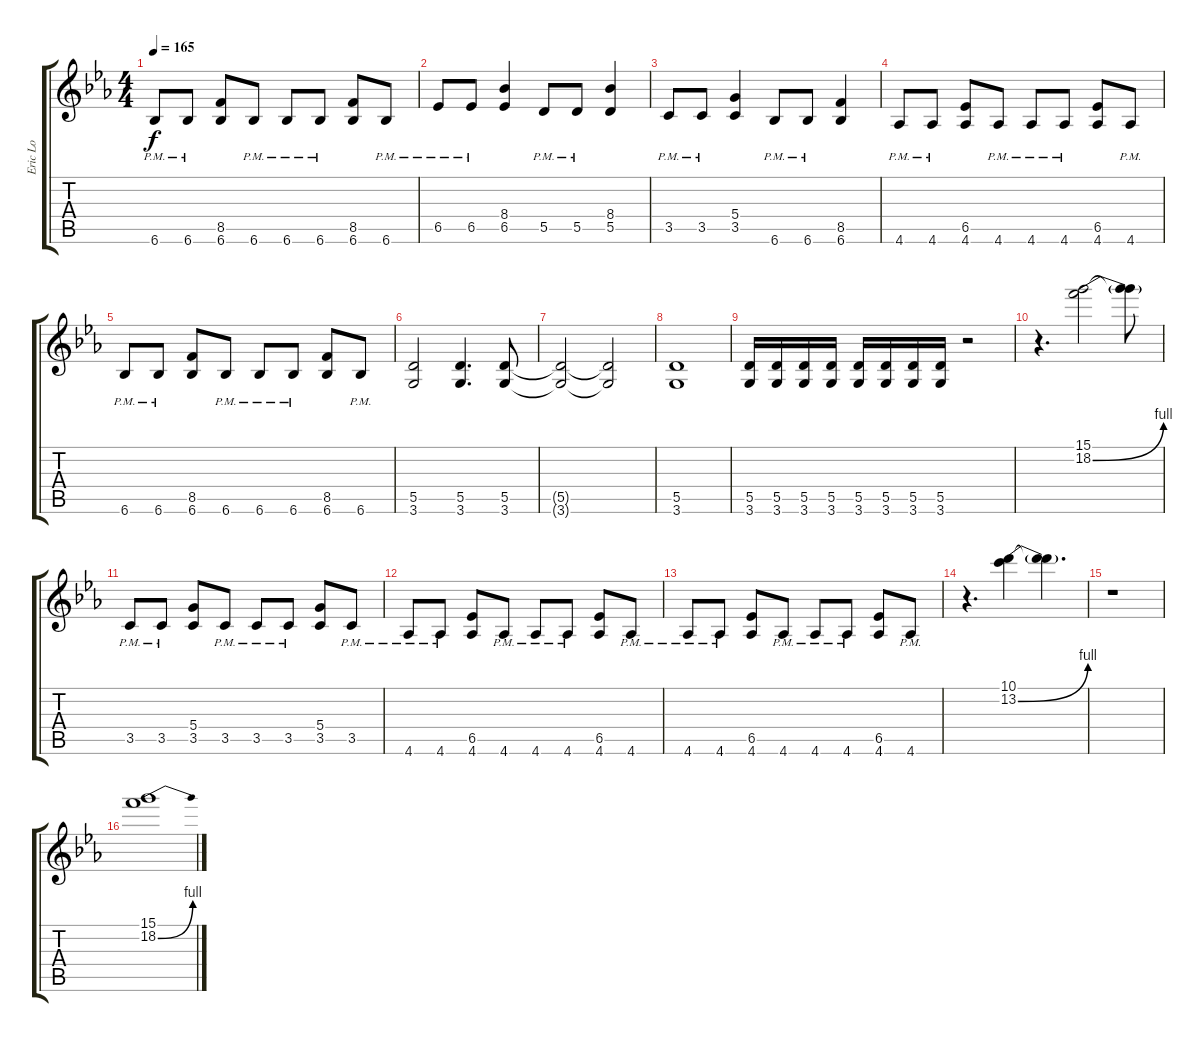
\track ("Eric Lo" "Eric Lo") {instrument overdrivenguitar}
\staff {score tabs}
\tuning (E4 B3 G3 D3 A2 E2) {hide}
\ts (4 4)
\tempo 165
\clef g2
\ks cminor
6.6{pm}.8{dy f} 6.6{pm}.8 (8.5 6.6).8 6.6{pm}.8 6.6{pm}.8 6.6{pm}.8 (8.5 6.6).8 6.6{pm}.8 |
6.5{pm}.8 6.5{pm}.8 (8.4 6.5).4 5.5{pm}.8 5.5{pm}.8 (8.4 5.5).4 |
3.5{pm}.8 3.5{pm}.8 (5.4 3.5).4 6.6{pm}.8 6.6{pm}.8 (8.5 6.6).4 |
4.6{pm}.8 4.6{pm}.8 (6.5 4.6).8 4.6{pm}.8 4.6{pm}.8 4.6{pm}.8 (6.5 4.6).8 4.6{pm}.8 |
6.6{pm}.8 6.6{pm}.8 (8.5 6.6).8 6.6{pm}.8 6.6{pm}.8 6.6{pm}.8 (8.5 6.6).8 6.6{pm}.8 |
(5.5 3.6).2 (5.5 3.6).4{d} (5.5 3.6).8 |
(5.5{t} 3.6{t}).2 (5.5{t} 3.6{t}).2 |
(5.5 3.6).1 |
(5.5 3.6).16 (5.5 3.6).16 (5.5 3.6).16 (5.5 3.6).16 (5.5 3.6).16 (5.5 3.6).16 (5.5 3.6).16 (5.5 3.6).16 r.2 |
r.4{d} (15.1 18.2{be (bend 0 0 60 4)}).2 (15.1{t} 18.2{t}).8 |
3.5{pm}.8 3.5{pm}.8 (5.4 3.5).8 3.5{pm}.8 3.5{pm}.8 3.5{pm}.8 (5.4 3.5).8 3.5{pm}.8 |
4.6{pm}.8 4.6{pm}.8 (6.5 4.6).8 4.6{pm}.8 4.6{pm}.8 4.6{pm}.8 (6.5 4.6).8 4.6{pm}.8 |
4.6{pm}.8 4.6{pm}.8 (6.5 4.6).8 4.6{pm}.8 4.6{pm}.8 4.6{pm}.8 (6.5 4.6).8 4.6{pm}.8 |
r.4{d} (10.1 13.2{be (bend 0 0 60 4)}).4 (10.1{t} 13.2{t}).4{d} |
r.1 |
(15.1 18.2{be (bend 0 0 60 4)}).1
